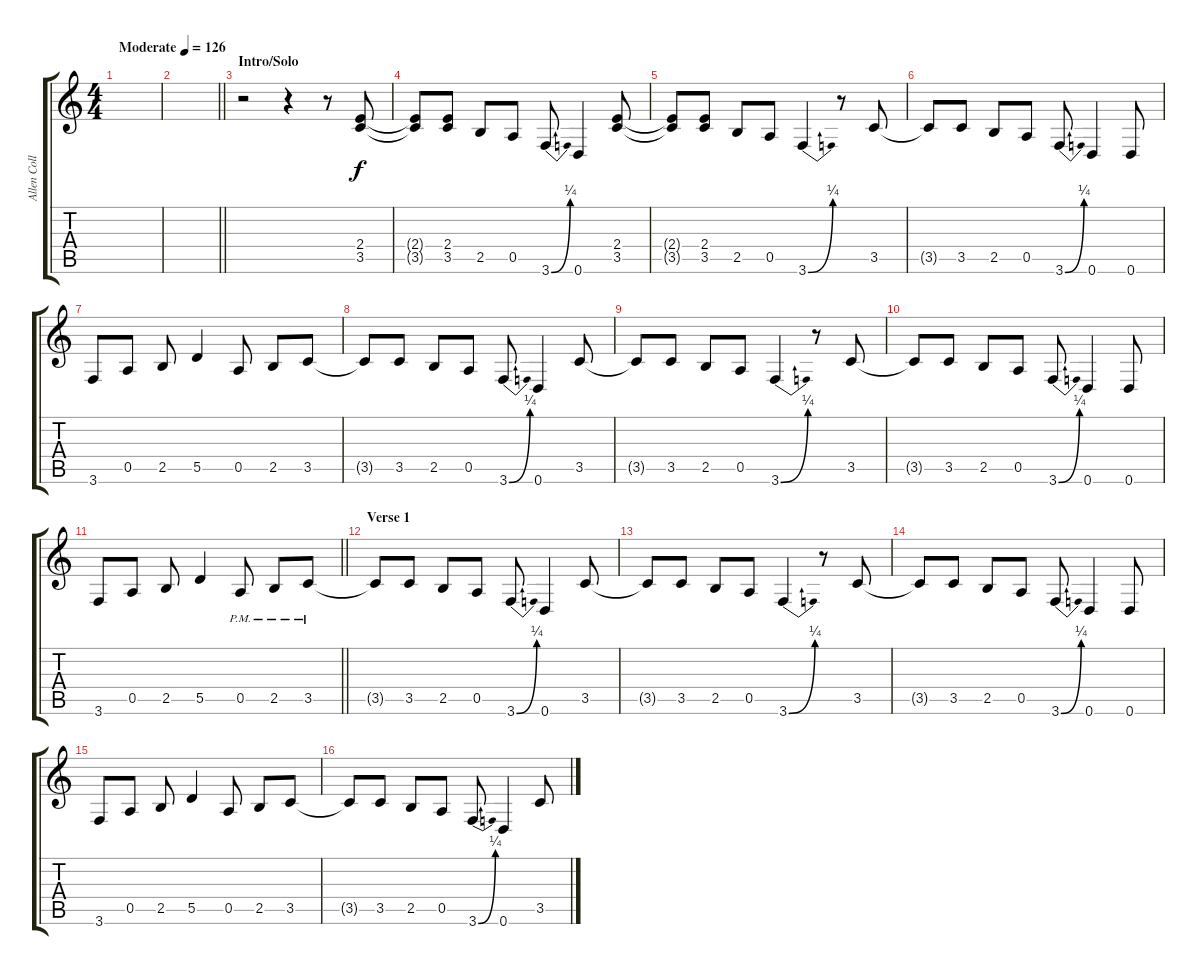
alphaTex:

\track ("Allen Collins (Rhythm Guitar)" "Allen Coll") {instrument overdrivenguitar}
\staff {score tabs}
\tuning (E4 B3 G3 D3 A2 D2) {hide}
\ts (4 4)
\tempo (126 "Moderate")
\clef g2
\ks c
|
\barLineRight lightlight
|
\section ("" "Intro/Solo")
r.2 r.4 r.8 (2.4 3.5).8 |
(2.4{t} 3.5{t}).8 (2.4 3.5).8 2.5.8 0.5.8 3.6{be (bend 0 0 60 1)}.8 0.6.4 (2.4 3.5).8 |
(2.4{t} 3.5{t}).8 (2.4 3.5).8 2.5.8 0.5.8 3.6{be (bend 0 0 60 1)}.4 r.8 3.5.8 |
3.5{t}.8 3.5.8 2.5.8 0.5.8 3.6{be (bend 0 0 60 1)}.8 0.6.4 0.6.8 |
3.6.8 0.5.8 2.5.8 5.5.4 0.5.8 2.5.8 3.5.8 |
3.5{t}.8 3.5.8 2.5.8 0.5.8 3.6{be (bend 0 0 60 1)}.8 0.6.4 3.5.8 |
3.5{t}.8 3.5.8 2.5.8 0.5.8 3.6{be (bend 0 0 60 1)}.4 r.8 3.5.8 |
3.5{t}.8 3.5.8 2.5.8 0.5.8 3.6{be (bend 0 0 60 1)}.8 0.6.4 0.6.8 |
\barLineRight lightlight
3.6.8 0.5.8 2.5.8 5.5.4 0.5{pm}.8 2.5{pm}.8 3.5{pm}.8 |
\section ("" "Verse 1")
3.5{t}.8 3.5.8 2.5.8 0.5.8 3.6{be (bend 0 0 60 1)}.8 0.6.4 3.5.8 |
3.5{t}.8 3.5.8 2.5.8 0.5.8 3.6{be (bend 0 0 60 1)}.4 r.8 3.5.8 |
3.5{t}.8 3.5.8 2.5.8 0.5.8 3.6{be (bend 0 0 60 1)}.8 0.6.4 0.6.8 |
3.6.8 0.5.8 2.5.8 5.5.4 0.5.8 2.5.8 3.5.8 |
3.5{t}.8 3.5.8 2.5.8 0.5.8 3.6{be (bend 0 0 60 1)}.8 0.6.4 3.5.8
